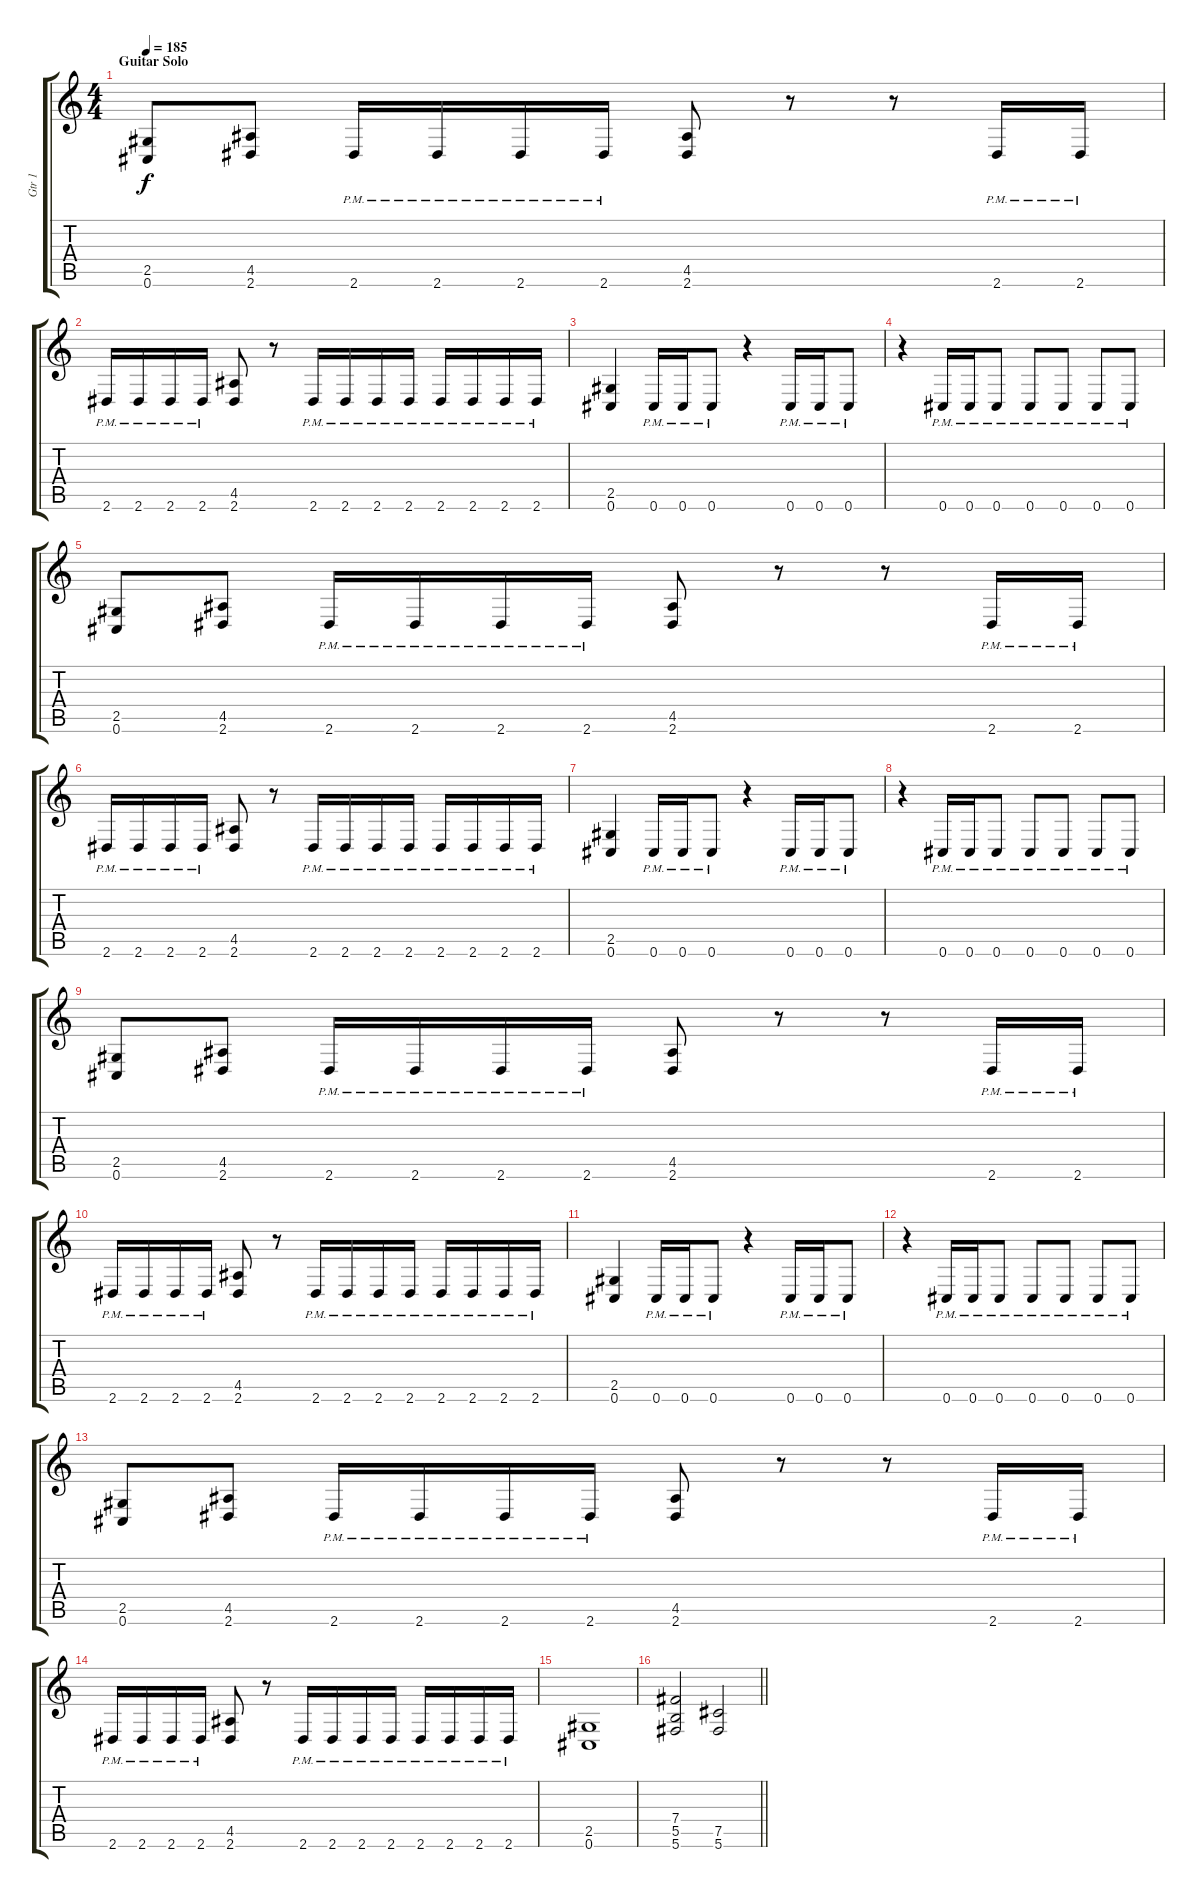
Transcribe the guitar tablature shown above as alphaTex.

\track ("Gtr 1" "Gtr 1") {instrument distortionguitar}
\staff {score tabs}
\tuning (Db4 Ab3 E3 B2 Gb2 Db2) {hide}
\ts (4 4)
\section ("" "Guitar Solo")
\tempo 185
\clef g2
\ks c
(2.5 0.6).8{dy f} (4.5 2.6).8 2.6{pm}.16 2.6{pm}.16 2.6{pm}.16 2.6{pm}.16 (4.5 2.6).8 r.8 r.8 2.6{pm}.16 2.6{pm}.16 |
2.6{pm}.16 2.6{pm}.16 2.6{pm}.16 2.6{pm}.16 (4.5 2.6).8 r.8 2.6{pm}.16 2.6{pm}.16 2.6{pm}.16 2.6{pm}.16 2.6{pm}.16 2.6{pm}.16 2.6{pm}.16 2.6{pm}.16 |
(2.5 0.6).4 0.6{pm}.16 0.6{pm}.16 0.6{pm}.8 r.4 0.6{pm}.16 0.6{pm}.16 0.6{pm}.8 |
r.4 0.6{pm}.16 0.6{pm}.16 0.6{pm}.8 0.6{pm}.8 0.6{pm}.8 0.6{pm}.8 0.6{pm}.8 |
(2.5 0.6).8 (4.5 2.6).8 2.6{pm}.16 2.6{pm}.16 2.6{pm}.16 2.6{pm}.16 (4.5 2.6).8 r.8 r.8 2.6{pm}.16 2.6{pm}.16 |
2.6{pm}.16 2.6{pm}.16 2.6{pm}.16 2.6{pm}.16 (4.5 2.6).8 r.8 2.6{pm}.16 2.6{pm}.16 2.6{pm}.16 2.6{pm}.16 2.6{pm}.16 2.6{pm}.16 2.6{pm}.16 2.6{pm}.16 |
(2.5 0.6).4 0.6{pm}.16 0.6{pm}.16 0.6{pm}.8 r.4 0.6{pm}.16 0.6{pm}.16 0.6{pm}.8 |
r.4 0.6{pm}.16 0.6{pm}.16 0.6{pm}.8 0.6{pm}.8 0.6{pm}.8 0.6{pm}.8 0.6{pm}.8 |
(2.5 0.6).8 (4.5 2.6).8 2.6{pm}.16 2.6{pm}.16 2.6{pm}.16 2.6{pm}.16 (4.5 2.6).8 r.8 r.8 2.6{pm}.16 2.6{pm}.16 |
2.6{pm}.16 2.6{pm}.16 2.6{pm}.16 2.6{pm}.16 (4.5 2.6).8 r.8 2.6{pm}.16 2.6{pm}.16 2.6{pm}.16 2.6{pm}.16 2.6{pm}.16 2.6{pm}.16 2.6{pm}.16 2.6{pm}.16 |
(2.5 0.6).4 0.6{pm}.16 0.6{pm}.16 0.6{pm}.8 r.4 0.6{pm}.16 0.6{pm}.16 0.6{pm}.8 |
r.4 0.6{pm}.16 0.6{pm}.16 0.6{pm}.8 0.6{pm}.8 0.6{pm}.8 0.6{pm}.8 0.6{pm}.8 |
(2.5 0.6).8 (4.5 2.6).8 2.6{pm}.16 2.6{pm}.16 2.6{pm}.16 2.6{pm}.16 (4.5 2.6).8 r.8 r.8 2.6{pm}.16 2.6{pm}.16 |
2.6{pm}.16 2.6{pm}.16 2.6{pm}.16 2.6{pm}.16 (4.5 2.6).8 r.8 2.6{pm}.16 2.6{pm}.16 2.6{pm}.16 2.6{pm}.16 2.6{pm}.16 2.6{pm}.16 2.6{pm}.16 2.6{pm}.16 |
(2.5 0.6).1 |
\barLineRight lightlight
(7.4 5.5 5.6).2 (7.5 5.6).2
